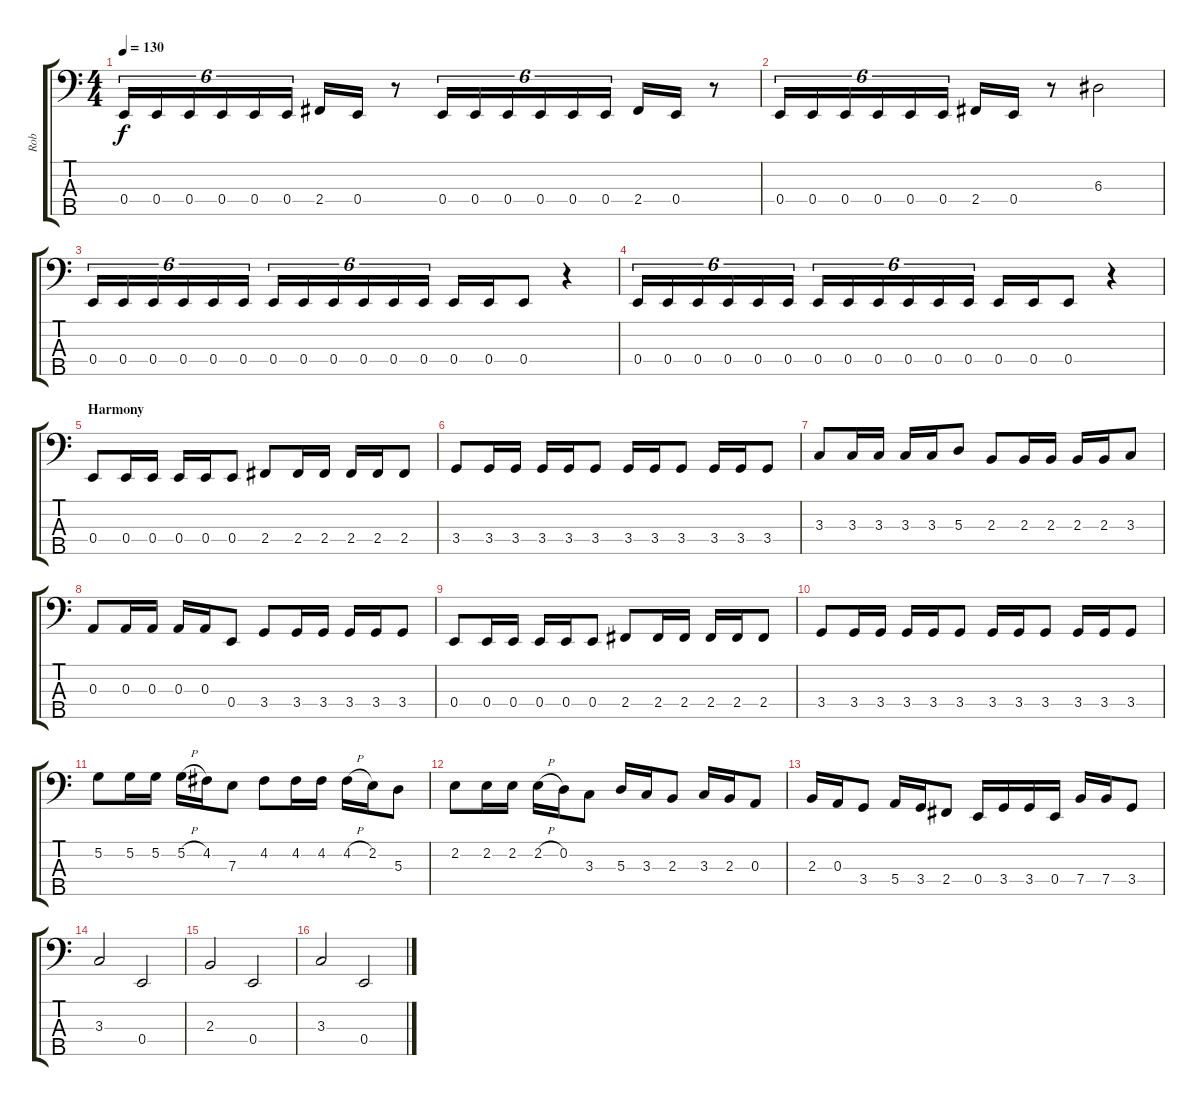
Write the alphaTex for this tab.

\track ("Rob" "Rob") {instrument electricbassfinger}
\staff {score tabs}
\tuning (G2 D2 A1 E1 A0) {hide}
\ts (4 4)
\tempo 130
\clef f4
\ks c
0.4.16{tu (6 4) dy f} 0.4.16{tu (6 4)} 0.4.16{tu (6 4)} 0.4.16{tu (6 4)} 0.4.16{tu (6 4)} 0.4.16{tu (6 4)} 2.4.16 0.4.16 r.8 0.4.16{tu (6 4)} 0.4.16{tu (6 4)} 0.4.16{tu (6 4)} 0.4.16{tu (6 4)} 0.4.16{tu (6 4)} 0.4.16{tu (6 4)} 2.4.16 0.4.16 r.8 |
0.4.16{tu (6 4)} 0.4.16{tu (6 4)} 0.4.16{tu (6 4)} 0.4.16{tu (6 4)} 0.4.16{tu (6 4)} 0.4.16{tu (6 4)} 2.4.16 0.4.16 r.8 6.3.2 |
0.4.16{tu (6 4)} 0.4.16{tu (6 4)} 0.4.16{tu (6 4)} 0.4.16{tu (6 4)} 0.4.16{tu (6 4)} 0.4.16{tu (6 4)} 0.4.16{tu (6 4)} 0.4.16{tu (6 4)} 0.4.16{tu (6 4)} 0.4.16{tu (6 4)} 0.4.16{tu (6 4)} 0.4.16{tu (6 4)} 0.4.16 0.4.16 0.4.8 r.4 |
0.4.16{tu (6 4)} 0.4.16{tu (6 4)} 0.4.16{tu (6 4)} 0.4.16{tu (6 4)} 0.4.16{tu (6 4)} 0.4.16{tu (6 4)} 0.4.16{tu (6 4)} 0.4.16{tu (6 4)} 0.4.16{tu (6 4)} 0.4.16{tu (6 4)} 0.4.16{tu (6 4)} 0.4.16{tu (6 4)} 0.4.16 0.4.16 0.4.8 r.4 |
\section ("" "Harmony")
0.4.8 0.4.16 0.4.16 0.4.16 0.4.16 0.4.8 2.4.8 2.4.16 2.4.16 2.4.16 2.4.16 2.4.8 |
3.4.8 3.4.16 3.4.16 3.4.16 3.4.16 3.4.8 3.4.16 3.4.16 3.4.8 3.4.16 3.4.16 3.4.8 |
3.3.8 3.3.16 3.3.16 3.3.16 3.3.16 5.3.8 2.3.8 2.3.16 2.3.16 2.3.16 2.3.16 3.3.8 |
0.3.8 0.3.16 0.3.16 0.3.16 0.3.16 0.4.8 3.4.8 3.4.16 3.4.16 3.4.16 3.4.16 3.4.8 |
0.4.8 0.4.16 0.4.16 0.4.16 0.4.16 0.4.8 2.4.8 2.4.16 2.4.16 2.4.16 2.4.16 2.4.8 |
3.4.8 3.4.16 3.4.16 3.4.16 3.4.16 3.4.8 3.4.16 3.4.16 3.4.8 3.4.16 3.4.16 3.4.8 |
5.2.8 5.2.16 5.2.16 5.2{h}.16 4.2.16 7.3.8 4.2.8 4.2.16 4.2.16 4.2{h}.16 2.2.16 5.3.8 |
2.2.8 2.2.16 2.2.16 2.2{h}.16 0.2.16 3.3.8 5.3.16 3.3.16 2.3.8 3.3.16 2.3.16 0.3.8 |
2.3.16 0.3.16 3.4.8 5.4.16 3.4.16 2.4.8 0.4.16 3.4.16 3.4.16 0.4.16 7.4.16 7.4.16 3.4.8 |
3.3.2 0.4.2 |
2.3.2 0.4.2 |
3.3.2 0.4.2
